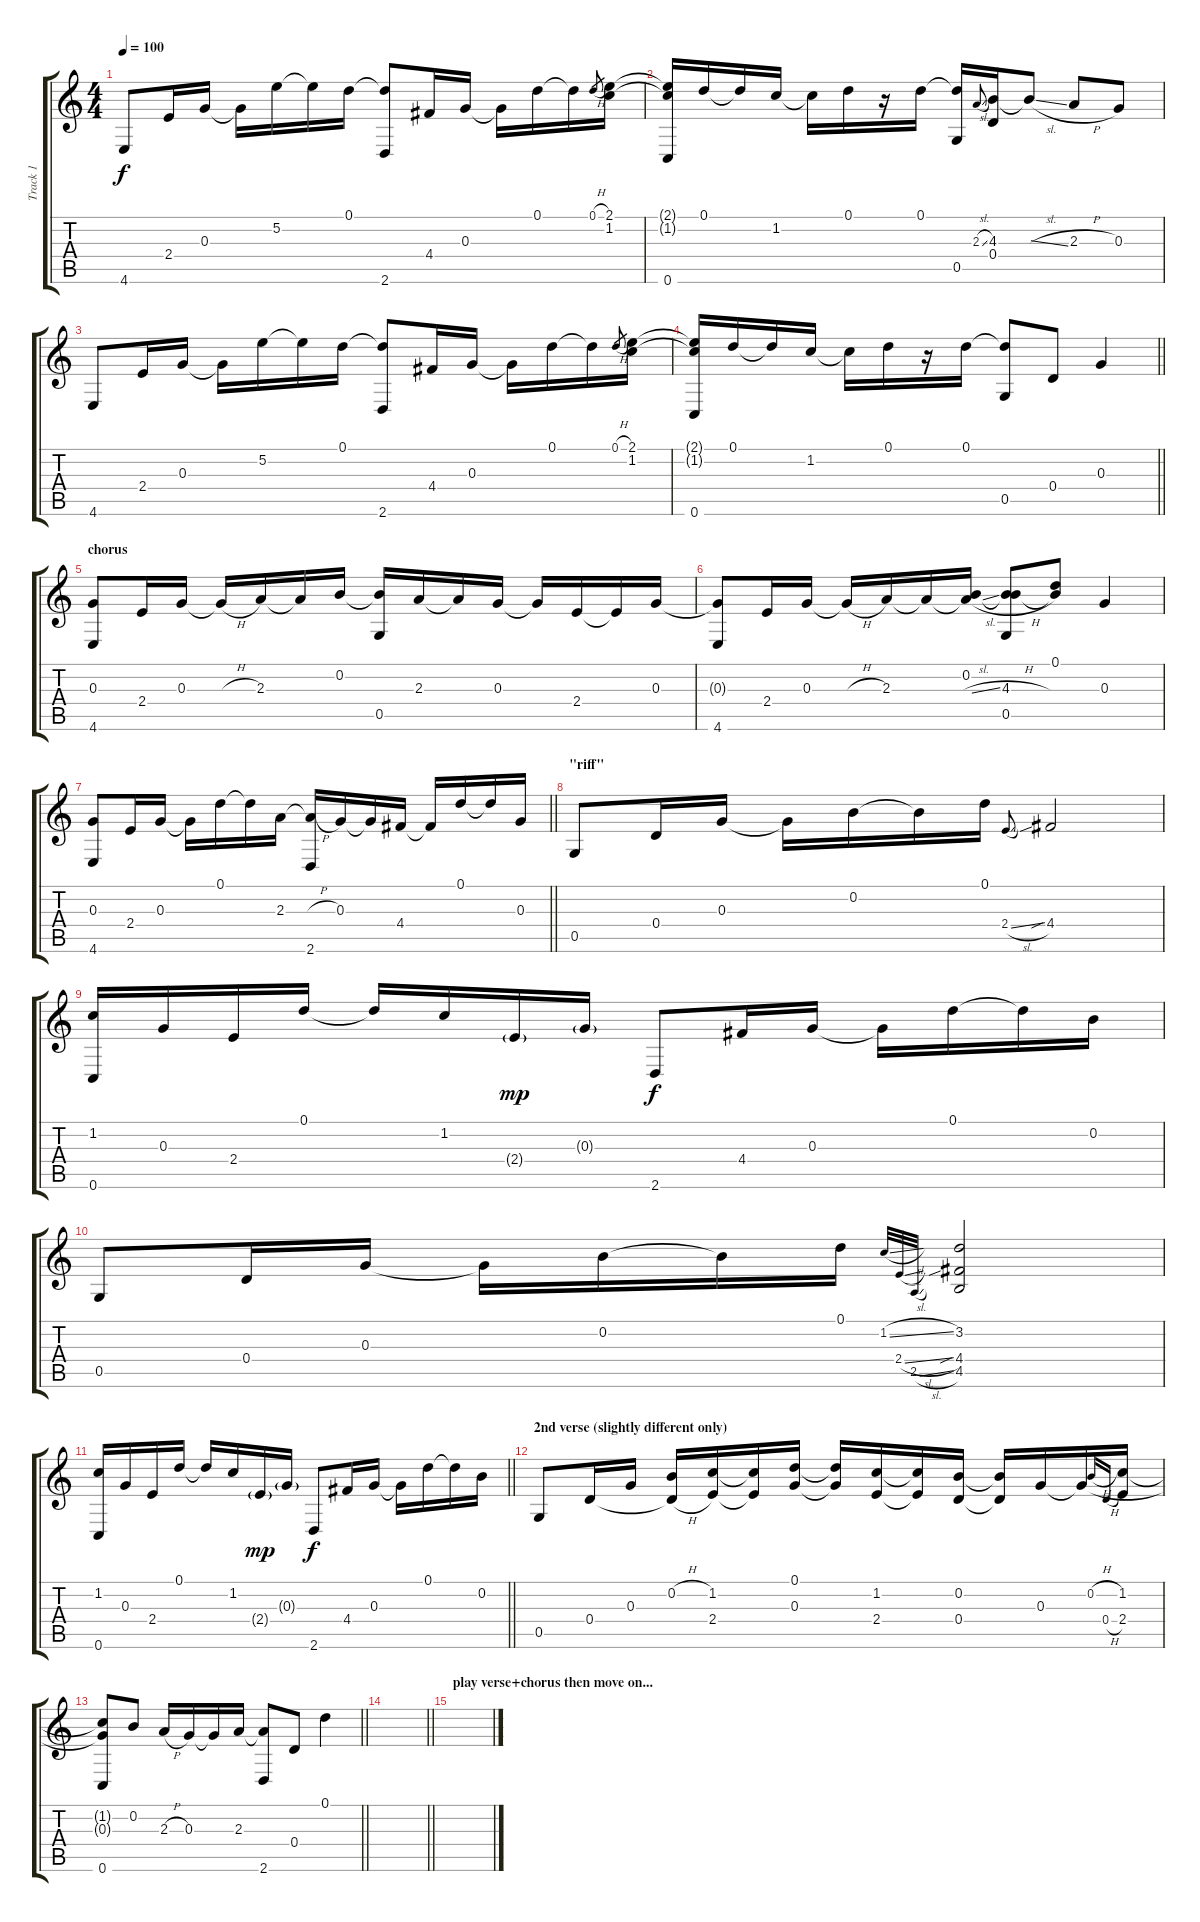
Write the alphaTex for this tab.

\track ("Track 1" "Track 1") {instrument acousticguitarsteel}
\staff {score tabs}
\tuning (D4 B3 G3 D3 G2 C2) {hide}
\ts (4 4)
\tempo 100
\clef g2
\ks c
4.6.8{dy f} 2.4.16 0.3.16 0.3{t}.16 5.2.16 5.2{t}.16 0.1.16 (0.1{t} 2.6).8 4.4.16 0.3.16 0.3{t}.16 0.1.16 0.1{t}.16 0.1{h}.8{gr} (2.1 1.2).16 |
(2.1{t} 1.2{t} 0.6).16 0.1.16 0.1{t}.16 1.2.16 1.2{t}.16 0.1.16 r.16 0.1.16 (0.1{t} 0.5).16 2.3{sl}.8{gr onbeat} (4.3 0.4).16 4.3{sl t}.8 2.3{h}.8 0.3.8 |
4.6.8 2.4.16 0.3.16 0.3{t}.16 5.2.16 5.2{t}.16 0.1.16 (0.1{t} 2.6).8 4.4.16 0.3.16 0.3{t}.16 0.1.16 0.1{t}.16 0.1{h}.8{gr} (2.1 1.2).16 |
\barLineRight lightlight
(2.1{t} 1.2{t} 0.6).16 0.1.16 0.1{t}.16 1.2.16 1.2{t}.16 0.1.16 r.16 0.1.16 (0.1{t} 0.5).8 0.4.8 0.3.4 |
\section ("" "chorus")
(0.3 4.6).8 2.4.16 0.3.16 0.3{h t}.16 2.3.16 2.3{t}.16 0.2.16 (0.2{t} 0.5).16 2.3.16 2.3{t}.16 0.3.16 0.3{t}.16 2.4.16 2.4{t}.16 0.3.16 |
(0.3{t} 4.6).8 2.4.16 0.3.16 0.3{h t}.16 2.3.16 2.3{t}.16 (0.2 2.3{sl t}).16 (0.2{t} 4.3{h} 0.5).8 (0.1 4.3{t}).8 0.3.4 |
\barLineRight lightlight
(0.3 4.6).8 2.4.16 0.3.16 0.3{t}.16 0.1.16 0.1{t}.16 2.3.16 (2.3{h t} 2.6).16 0.3.16 0.3{t}.16 4.4.16 4.4{t}.16 0.1.16 0.1{t}.16 0.3.16 |
\section ("" "\"riff\"")
0.5.8 0.4.16 0.3.16 0.3{t}.16 0.2.16 0.2{t}.16 0.1.16 2.4{sl}.8{gr onbeat} 4.4{sib}.2 |
(1.2 0.6).16 0.3.16 2.4.16 0.1.16 0.1{t}.16 1.2.16 2.4{g}.16{dy mp} 0.3{g}.16 2.6.8{dy f} 4.4.16 0.3.16 0.3{t}.16 0.1.16 0.1{t}.16 0.2.16 |
0.5.8 0.4.16 0.3.16 0.3{t}.16 0.2.16 0.2{t}.16 0.1.16 1.2{sl}.32{gr onbeat} 2.4{sl}.32{gr onbeat} 2.5{sl}.32{gr onbeat} (3.2 4.4{sib} 4.5).2 |
\barLineRight lightlight
(1.2 0.6).16 0.3.16 2.4.16 0.1.16 0.1{t}.16 1.2.16 2.4{g}.16{dy mp} 0.3{g}.16 2.6.8{dy f} 4.4.16 0.3.16 0.3{t}.16 0.1.16 0.1{t}.16 0.2.16 |
\section ("" "2nd verse (slightly different only)")
0.5.8 0.4.16 0.3.16 (0.2{h} 0.4{h t}).16 (1.2 2.4).16 (1.2{t} 2.4{t}).16 (0.1 0.3).16 (0.1{t} 0.3{t}).16 (1.2 2.4).16 (1.2{t} 2.4{t}).16 (0.2 0.4).16 (0.2{t} 0.4{t}).16 0.3.16 0.3{t}.16 0.2{h}.16{gr onbeat} 0.4{h}.16{gr onbeat} (1.2 2.4).16 |
\barLineRight lightlight
(1.2{t} 0.3{t} 0.6).8 0.2.8 2.3{h}.16 0.3.16 0.3{t}.16 2.3.16 (2.3{t} 2.6).8 0.4.8 0.1.4 |
\section ("" "")
\barLineRight lightlight
|
\section ("" "play verse+chorus then move on...")
